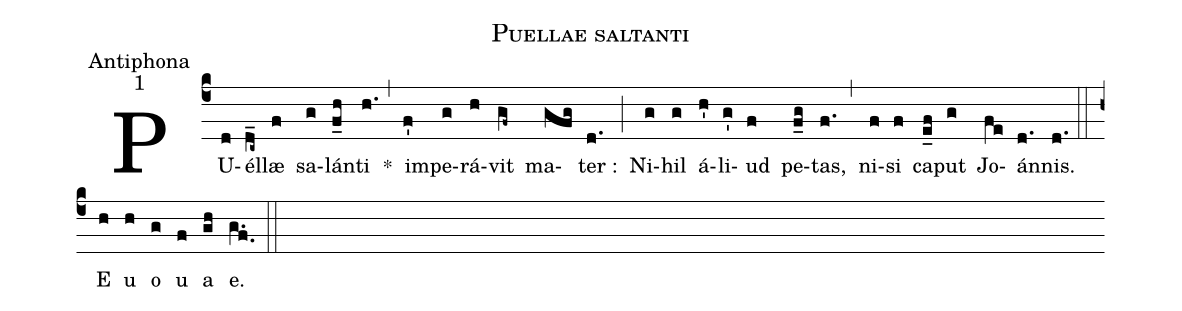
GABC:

name:Puellae saltanti;
office-part:Antiphona;
mode:1;
%%
(c4) PU(d)él(d_c~)læ(f) sa(g)lán(f_h)ti(h.) *(,) im(f')pe(g)rá(h)vit(gf~) ma(gfg)ter :(d.) (;) Ni(g)hil(g) á(h')li(g')ud(f) pe(f_g)tas,(f.) (,) ni(f)si(f) ca(e_f)put(g) Jo(fe)án(d.)nis.(d.) (::) E(h) u(h) o(g) u(f) a(gh) e.(g.f.) (::)
